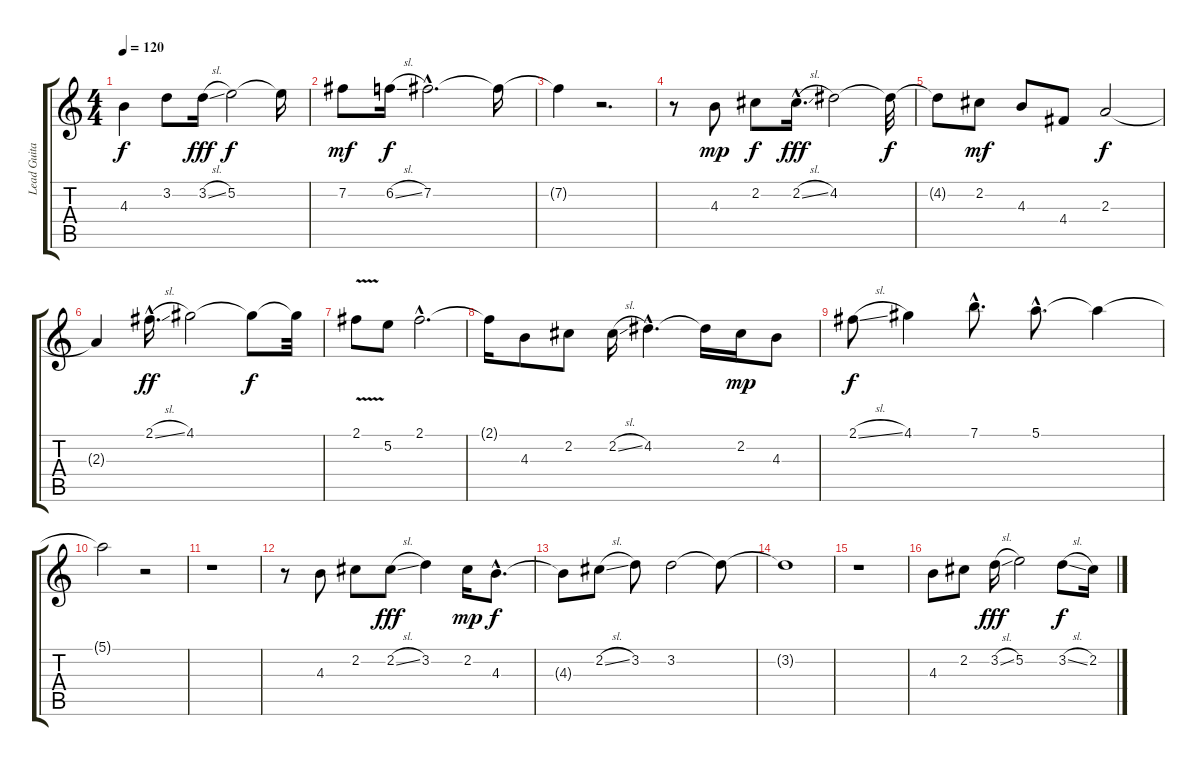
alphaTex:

\track ("Lead Guitar" "Lead Guita") {instrument electricguitarjazz}
\staff {score tabs}
\tuning (E4 B3 G3 D3 A2 E2) {hide}
\ts (4 4)
\tempo 120
\clef g2
\ks c
4.3{t}.4{dy f} 3.2.8 3.2{sl}.16{dy fff} 5.2.2{dy f} 5.2{t}.16 |
7.2.8{dy mf} 6.2{sl}.16{dy f} 7.2{hac}.2{d} 7.2{t}.16 |
7.2{t}.4 r.2{d} |
r.8 4.3.8{dy mp} 2.2.8{dy f} 2.2{sl hac}.16{d dy fff} 4.2.2 4.2{t}.32{dy f} |
4.2{t}.8 2.2.8{dy mf} 4.3.8 4.4.8 2.3.2{dy f} |
2.3{t}.4 2.1{sl hac}.16{d dy ff} 4.1.2 4.1{t}.8{dy f} 4.1{t}.32 |
2.1{v}.8 5.2.8 2.1{hac}.2{d} |
2.1{t}.16 4.3.8 2.2.8 2.2{sl}.16 4.2{hac}.4{d} 4.2{t}.16 2.2.16{dy mp} 4.3.8 |
2.1{sl}.8{dy f} 4.1.4 7.1{hac}.8{d} 5.1{hac}.8{d} 5.1{t}.4 |
5.1{t}.2 r.2 |
r.1 |
r.8 4.3.8 2.2.8 2.2{sl}.8{dy fff} 3.2.4 2.2.16{dy mp} 4.3{hac}.8{d dy f} |
4.3{t}.8 2.2{sl}.8 3.2.8 3.2.2 3.2{t}.8 |
3.2{t}.1 |
r.1 |
4.3.8 2.2.8 3.2{sl}.16{dy fff} 5.2.2 3.2{sl}.8{dy f} 2.2.16
